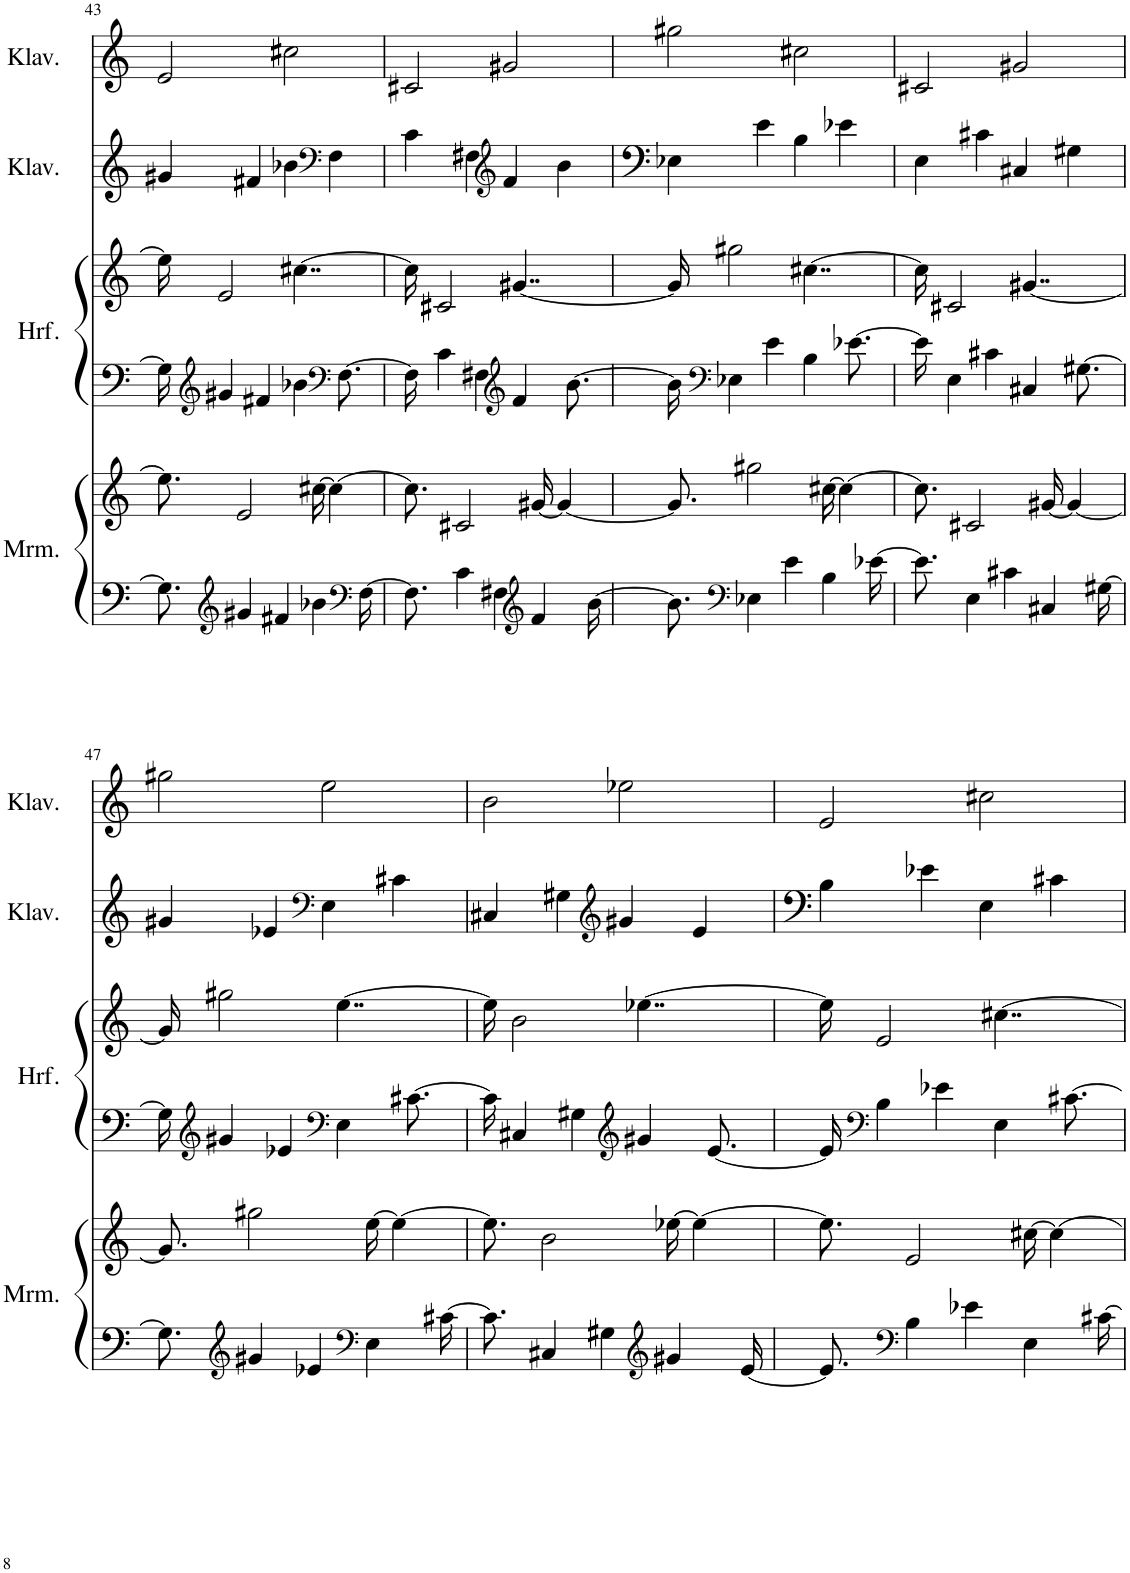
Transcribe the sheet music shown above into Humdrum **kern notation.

**kern	**kern	**kern	**kern	**kern	**kern
*part4	*part4	*part3	*part3	*part2	*part1
*staff6	*staff5	*staff4	*staff3	*staff2	*staff1
*I"Marimba	*	*I"Harfe	*	*I"Klavier	*I"Klavier
*I'Mrm.	*	*I'Hrf.	*	*I'Klav.	*I'Klav.
!!LO:PB:g=z
*clefF4	*clefG2	*clefF4	*clefG2	*clefG2	*clefG2
*k[]	*k[]	*k[]	*k[]	*k[]	*k[]
*M4/4	*M4/4	*M4/4	*M4/4	*M4/4	*M4/4
=43	=43	=43	=43	=43	=43
8.G#\]	8.ee-\]	16G#\]	16ee-\]	4g#X/	2e/
*	*	*clefG2	*	*	*
.	.	4g#X/	2e/	.	.
*clefG2	*	*	*	*	*
4g#X/	2e/	.	.	.	.
.	.	.	.	4f#X/	.
.	.	4f#X/	.	.	.
4f#X/	.	.	.	.	.
.	.	.	.	4b-X\	2cc#X\
.	.	4b-X\	[4..cc#X\	.	.
4b-X\	[16cc#X\	.	.	.	.
*	*	*	*	*clefF4	*
.	4cc#\_	.	.	4F\	.
*	*	*clefF4	*	*	*
.	.	[8.F\	.	.	.
*clefF4	*	*	*	*	*
[16F\	.	.	.	.	.
=44	=44	=44	=44	=44	=44
8.F\]	8.cc#\]	16F\]	16cc#\]	4c\	2c#X/
.	.	4c\	2c#X/	.	.
4c\	2c#X/	.	.	.	.
.	.	.	.	4F#X\	.
.	.	4F#X\	.	.	.
4F#X\	.	.	.	.	.
*	*	*	*	*clefG2	*
.	.	.	.	4f/	2g#X/
*	*	*clefG2	*	*	*
.	.	4f/	[4..g#X/	.	.
*clefG2	*	*	*	*	*
4f/	[16g#X/	.	.	.	.
.	4g#/_	.	.	4b\	.
.	.	[8.b\	.	.	.
[16b\	.	.	.	.	.
=45	=45	=45	=45	=45	=45
8.b\]	8.g#/]	16b\]	16g#/]	4E-X\	2gg#X\
*	*	*clefF4	*	*	*
.	.	4E-X\	2gg#X\	.	.
*clefF4	*	*	*	*	*
4E-X\	2gg#X\	.	.	.	.
.	.	.	.	4e\	.
.	.	4e\	.	.	.
4e\	.	.	.	.	.
.	.	.	.	4B\	2cc#X\
.	.	4B\	[4..cc#X\	.	.
4B\	[16cc#X\	.	.	.	.
.	4cc#\_	.	.	4e-X\	.
.	.	[8.e-X\	.	.	.
[16e-X\	.	.	.	.	.
=46	=46	=46	=46	=46	=46
8.e-\]	8.cc#\]	16e-\]	16cc#\]	4E\	2c#X/
.	.	4E\	2c#X/	.	.
4E\	2c#X/	.	.	.	.
.	.	.	.	4c#X\	.
.	.	4c#X\	.	.	.
4c#X\	.	.	.	.	.
.	.	.	.	4C#X/	2g#X/
.	.	4C#X/	[4..g#X/	.	.
4C#X/	[16g#X/	.	.	.	.
.	4g#/_	.	.	4G#X\	.
.	.	[8.G#X\	.	.	.
[16G#X\	.	.	.	.	.
!!LO:LB:g=z
=47	=47	=47	=47	=47	=47
8.G#\]	8.g#/]	16G#\]	16g#/]	4g#X/	2gg#X\
*	*	*clefG2	*	*	*
.	.	4g#X/	2gg#X\	.	.
*clefG2	*	*	*	*	*
4g#X/	2gg#X\	.	.	.	.
.	.	.	.	4e-X/	.
.	.	4e-X/	.	.	.
4e-X/	.	.	.	.	.
*	*	*	*	*clefF4	*
.	.	.	.	4E\	2ee\
*	*	*clefF4	*	*	*
.	.	4E\	[4..ee\	.	.
*clefF4	*	*	*	*	*
4E\	[16ee\	.	.	.	.
.	4ee\_	.	.	4c#X\	.
.	.	[8.c#X\	.	.	.
[16c#X\	.	.	.	.	.
=48	=48	=48	=48	=48	=48
8.c#\]	8.ee\]	16c#\]	16ee\]	4C#X/	2b\
.	.	4C#X/	2b\	.	.
4C#X/	2b\	.	.	.	.
.	.	.	.	4G#X\	.
.	.	4G#X\	.	.	.
4G#X\	.	.	.	.	.
*	*	*	*	*clefG2	*
.	.	.	.	4g#X/	2ee-X\
*	*	*clefG2	*	*	*
.	.	4g#X/	[4..ee-X\	.	.
*clefG2	*	*	*	*	*
4g#X/	[16ee-X\	.	.	.	.
.	4ee-\_	.	.	4e/	.
.	.	[8.e/	.	.	.
[16e/	.	.	.	.	.
=49	=49	=49	=49	=49	=49
8.e/]	8.ee-\]	16e/]	16ee-\]	4B\	2e/
*	*	*clefF4	*	*	*
.	.	4B\	2e/	.	.
*clefF4	*	*	*	*	*
4B\	2e/	.	.	.	.
.	.	.	.	4e-X\	.
.	.	4e-X\	.	.	.
4e-X\	.	.	.	.	.
.	.	.	.	4E\	2cc#X\
.	.	4E\	[4..cc#X\	.	.
4E\	[16cc#X\	.	.	.	.
.	4cc#\_	.	.	4c#X\	.
.	.	[8.c#X\	.	.	.
[16c#X\	.	.	.	.	.
=	=	=	=	=	=
*-	*-	*-	*-	*-	*-
